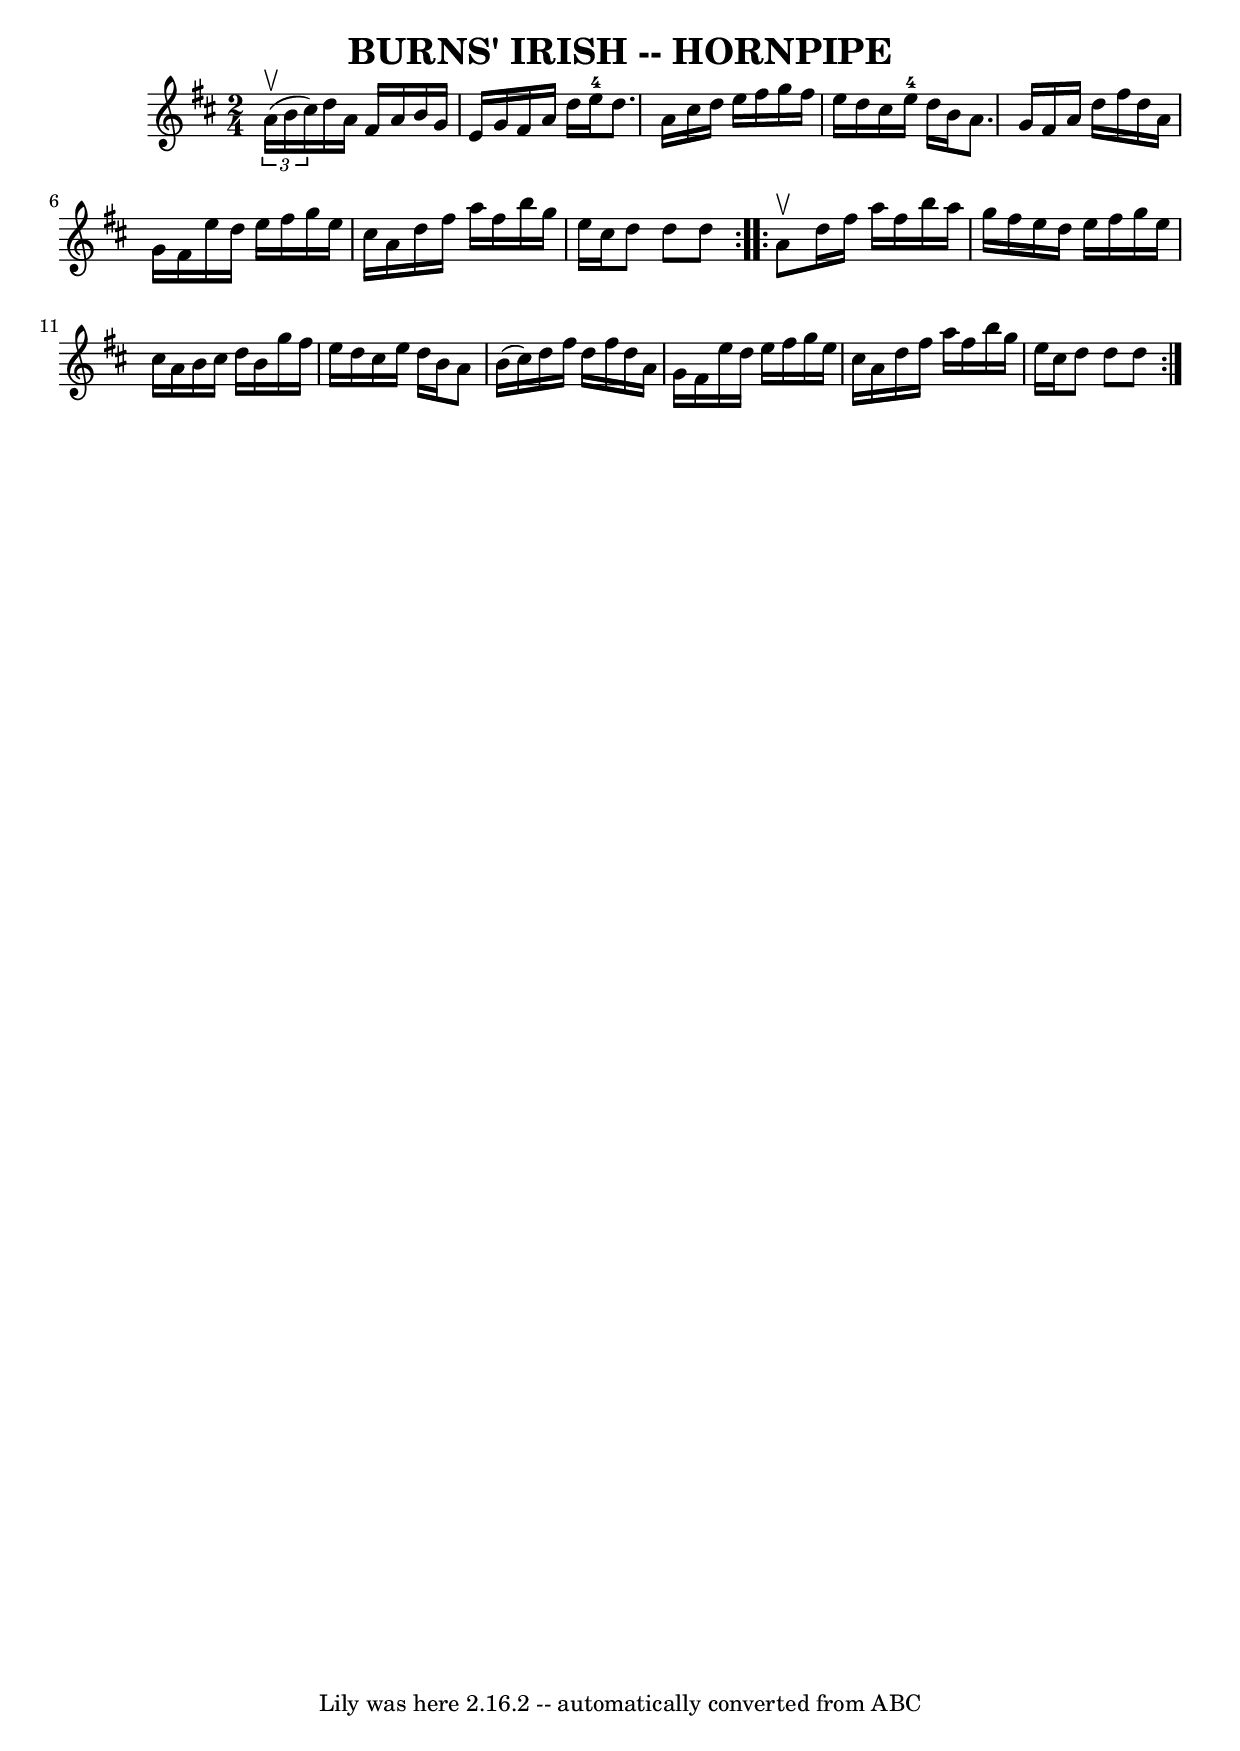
\version "2.16.2"
\include "Mammoth.ily"
\header {
  %% book = "Ryan's Mammoth Collection of Fiddle Tunes"
  crossRefNumber = "1"
  footnotes = ""
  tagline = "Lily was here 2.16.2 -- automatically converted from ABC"
  title = "BURNS' IRISH -- HORNPIPE"

}
voicedefault =  {



  \repeat volta 2 {

    \time 2/4 
    \key d \major
    \times 2/3 { a'16 (^\upbow b'16 cis''16) 
	       }  
    |
    d''16 a'16 fis'16 a'16 b'16 g'16 e'16 g'16 
    |
    fis'16 a'16 d''16 e''16-4 d''8. a'16    |
    
    cis''16 d''16 e''16 fis''16 g''16 fis''16 e''16 d''16    
    |
    cis''16 e''16-4 d''16 b'16 a'8. g'16    |
    
    |
    fis'16 a'16 d''16 fis''16 d''16 a'16 g'16    
    fis'16    |
    e''16 d''16 e''16 fis''16 g''16 e''16    
    cis''16 a'16    |
    d''16 fis''16 a''16 fis''16 b''16    
    g''16 e''16 cis''16    |
    d''8 d''8 d''8    
  }     

  \repeat volta 2 {
    a'8^\upbow       |
    d''16 fis''16 a''16    
    fis''16 b''16 a''16 g''16 fis''16    |
    e''16 d''16    
    e''16 fis''16 g''16 e''16 cis''16 a'16    |
    b'16    
    cis''16 d''16 b'16 g''16 fis''16 e''16 d''16    |
    
    cis''16 e''16 d''16 b'16 a'8 b'16 (cis''16)   |
    
    |
    d''16 fis''16 d''16 fis''16 d''16 a'16 g'16    
    fis'16    |
    e''16 d''16 e''16 fis''16 g''16 e''16    
    cis''16 a'16    |
    d''16 fis''16 a''16 fis''16 b''16    
    g''16 e''16 cis''16    |
    d''8 d''8 d''8    
  }   

}

\score{
  <<

    \context Staff="default"
    {
      \voicedefault 
      
    }

  >>
  \layout {
    
  }
  \midi {
  }

}
